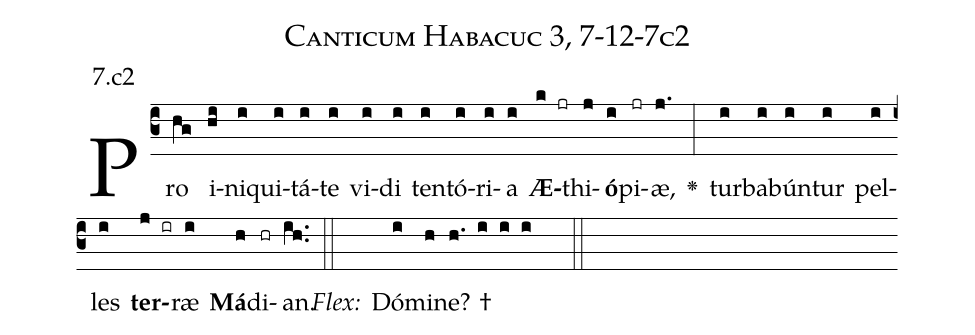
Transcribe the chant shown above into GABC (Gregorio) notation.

name: Canticum Habacuc 3, 7-12-7c2;
annotation: 7.c2;
%%
(c3)Pro(hg) i(hi)ni(i)qui(i)tá(i)te(i) vi(i)di(i) ten(i)tó(i)ri(i)a(i) <b>Æ</b>(k jr)thi(j)<b>ó</b>(i)pi(jr)æ,(j.) <v>\greheightstar</v>(:) tur(i)ba(i)bún(i)tur(i) pel(i)les(i) <b>ter</b>(j ir)ræ(i) <b>Má</b>(h)di(hr)an.(ih..) (::)
<i>Flex:</i>()  Dó(i)mi(h)ne? †(h. i i i  ::)

%E(i) u(i) o(j) u(i) a(h) e.(ih..) (::)
